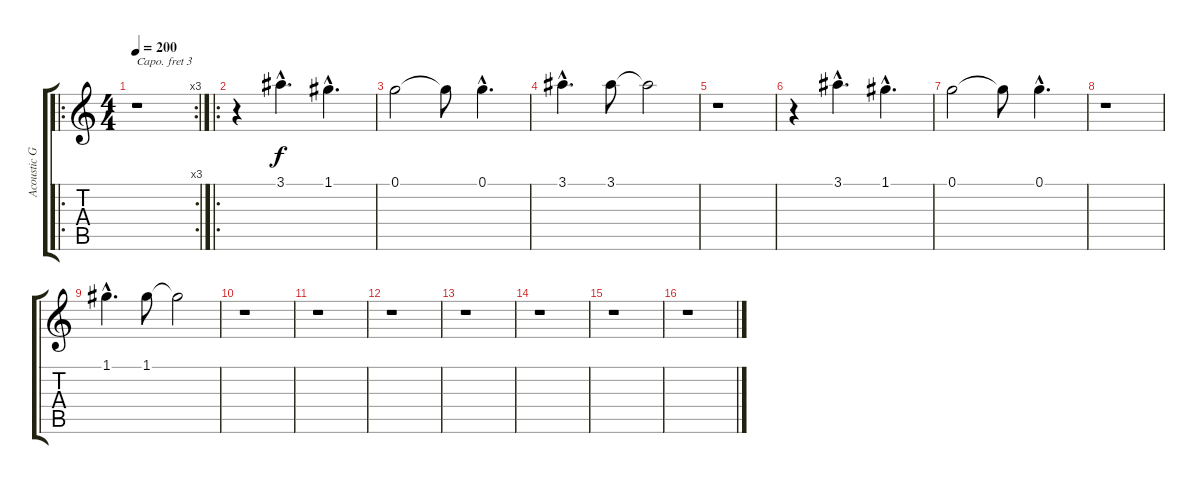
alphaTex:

\track ("Acoustic Guitar 2" "Acoustic G") {instrument acousticguitarsteel}
\staff {score tabs}
\capo 3
\tuning (E4 B3 G3 D3 A2 E2) {hide}
\ro
\rc 3
\ts (4 4)
\tempo 200
\clef g2
\ks c
r.1{dy f instrument acousticguitarsteel} |
\ro
r.4 3.1{hac}.4{d} 1.1{hac}.4{d} |
0.1.2 0.1{t}.8 0.1{hac}.4{d} |
3.1{hac}.4{d} 3.1.8 3.1{t}.2 |
r.1 |
r.4 3.1{hac}.4{d} 1.1{hac}.4{d} |
0.1.2 0.1{t}.8 0.1{hac}.4{d} |
r.1 |
1.1{hac}.4{d} 1.1.8 1.1{t}.2 |
r.1 |
r.1 |
r.1 |
r.1 |
r.1 |
r.1 |
r.1
